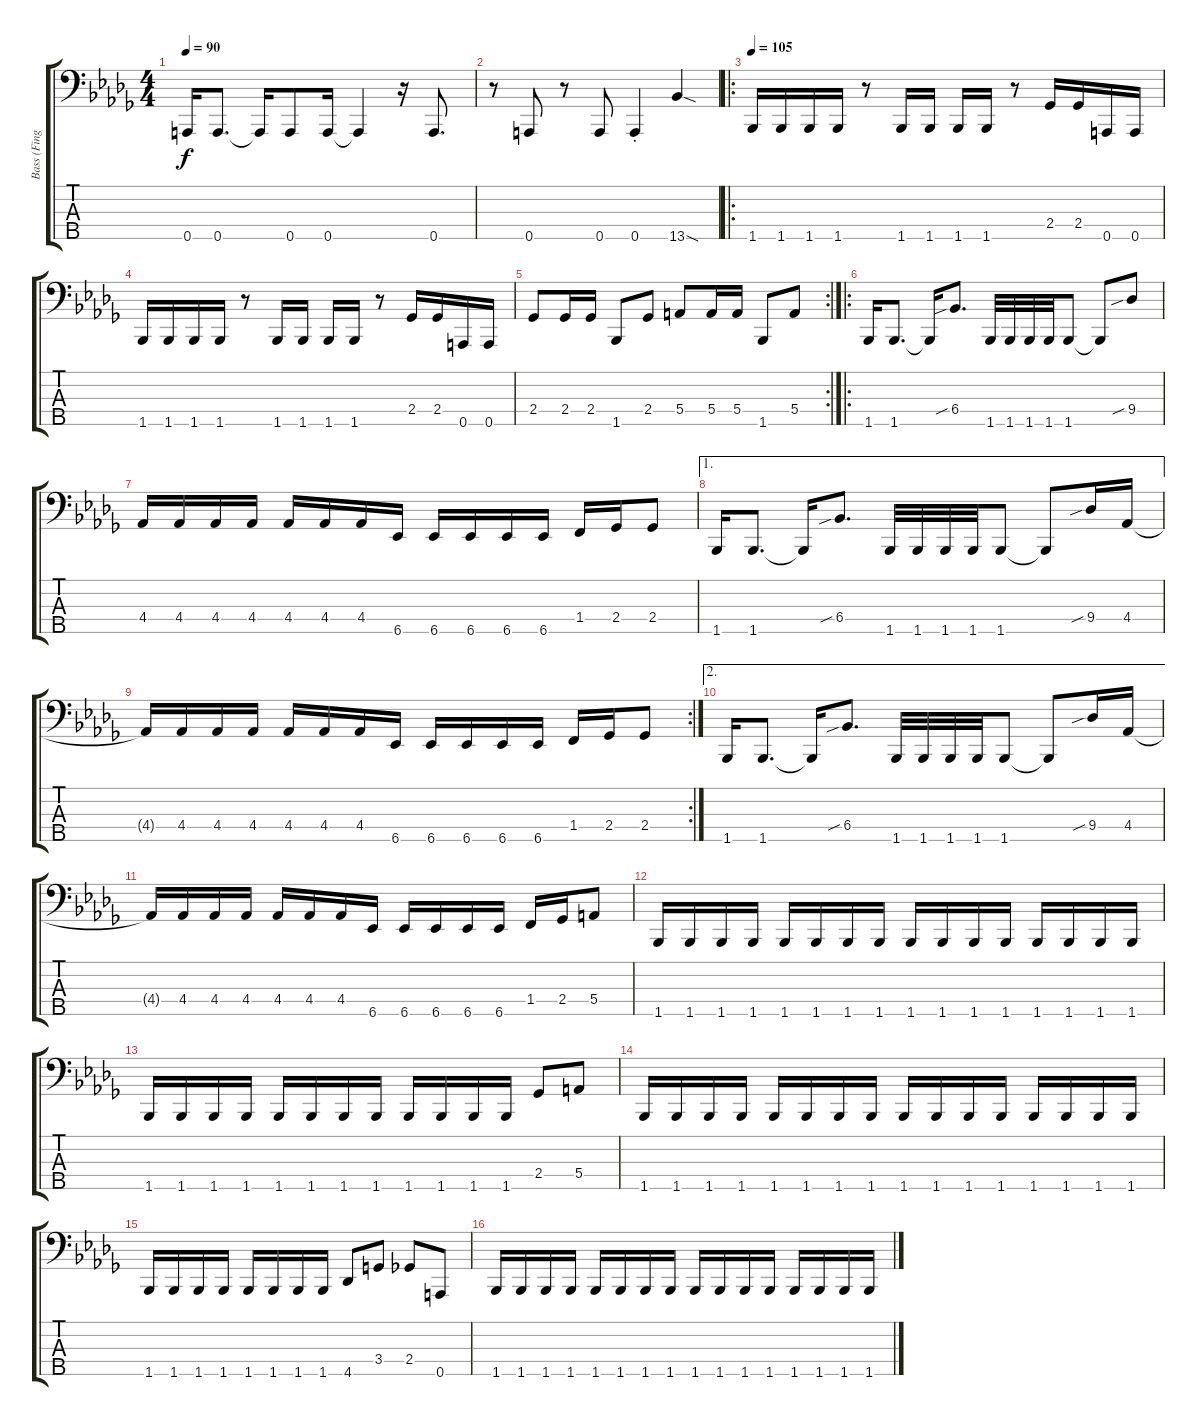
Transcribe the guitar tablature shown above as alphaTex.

\track ("Bass (Finger) Tony Brehm" "Bass (Fing") {instrument electricbassfinger}
\staff {score tabs}
\tuning (G2 D2 A1 E1 A0) {hide}
\ts (4 4)
\tempo 90
\clef f4
\ks bbminor
0.5.16{dy f} 0.5.8{d} 0.5{t}.16 0.5.8 0.5.16 0.5{t}.4 r.16 0.5.8{d} |
r.8 0.5.8 r.8 0.5.8 0.5{st}.4 13.5{sod}.4 |
\ro
\tempo 105
1.5.16 1.5.16 1.5.16 1.5.16 r.8 1.5.16 1.5.16 1.5.16 1.5.16 r.8 2.4.16 2.4.16 0.5.16 0.5.16 |
1.5.16 1.5.16 1.5.16 1.5.16 r.8 1.5.16 1.5.16 1.5.16 1.5.16 r.8 2.4.16 2.4.16 0.5.16 0.5.16 |
\rc 2
2.4.8 2.4.16 2.4.16 1.5.8 2.4.8 5.4.8 5.4.16 5.4.16 1.5.8 5.4.8 |
\ro
1.5.16 1.5.8{d} 1.5{t}.16 6.4{sib}.8{d} 1.5.32 1.5.32 1.5.32 1.5.32 1.5.8 1.5{t}.8 9.4{sib}.8 |
4.4.16 4.4.16 4.4.16 4.4.16 4.4.16 4.4.16 4.4.16 6.5.16 6.5.16 6.5.16 6.5.16 6.5.16 1.4.16 2.4.16 2.4.8 |
\ae 1
1.5.16 1.5.8{d} 1.5{t}.16 6.4{sib}.8{d} 1.5.32 1.5.32 1.5.32 1.5.32 1.5.8 1.5{t}.8 9.4{sib}.16 4.4.16 |
\rc 2
4.4{t}.16 4.4.16 4.4.16 4.4.16 4.4.16 4.4.16 4.4.16 6.5.16 6.5.16 6.5.16 6.5.16 6.5.16 1.4.16 2.4.16 2.4.8 |
\ae 2
1.5.16 1.5.8{d} 1.5{t}.16 6.4{sib}.8{d} 1.5.32 1.5.32 1.5.32 1.5.32 1.5.8 1.5{t}.8 9.4{sib}.16 4.4.16 |
4.4{t}.16 4.4.16 4.4.16 4.4.16 4.4.16 4.4.16 4.4.16 6.5.16 6.5.16 6.5.16 6.5.16 6.5.16 1.4.16 2.4.16 5.4.8 |
1.5.16 1.5.16 1.5.16 1.5.16 1.5.16 1.5.16 1.5.16 1.5.16 1.5.16 1.5.16 1.5.16 1.5.16 1.5.16 1.5.16 1.5.16 1.5.16 |
1.5.16 1.5.16 1.5.16 1.5.16 1.5.16 1.5.16 1.5.16 1.5.16 1.5.16 1.5.16 1.5.16 1.5.16 2.4.8 5.4.8 |
1.5.16 1.5.16 1.5.16 1.5.16 1.5.16 1.5.16 1.5.16 1.5.16 1.5.16 1.5.16 1.5.16 1.5.16 1.5.16 1.5.16 1.5.16 1.5.16 |
1.5.16 1.5.16 1.5.16 1.5.16 1.5.16 1.5.16 1.5.16 1.5.16 4.5.8 3.4.8 2.4.8 0.5.8 |
1.5.16 1.5.16 1.5.16 1.5.16 1.5.16 1.5.16 1.5.16 1.5.16 1.5.16 1.5.16 1.5.16 1.5.16 1.5.16 1.5.16 1.5.16 1.5.16
